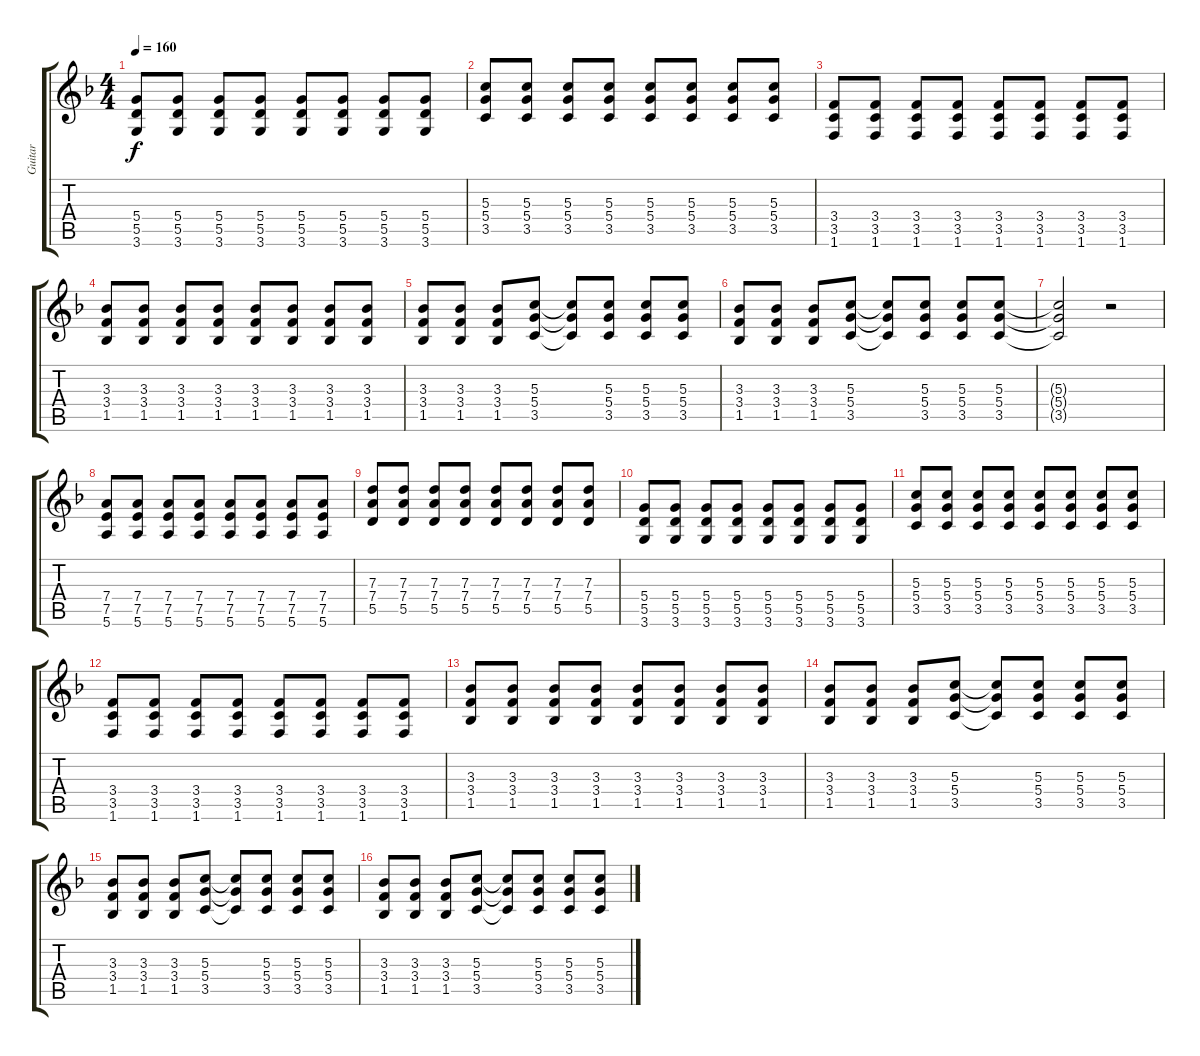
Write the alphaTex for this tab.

\track ("Guitar" "Guitar") {instrument overdrivenguitar}
\staff {score tabs}
\tuning (E4 B3 G3 D3 A2 E2) {hide}
\ts (4 4)
\tempo 160
\clef g2
\ks dminor
(5.4 5.5 3.6).8{dy f} (5.4 5.5 3.6).8 (5.4 5.5 3.6).8 (5.4 5.5 3.6).8 (5.4 5.5 3.6).8 (5.4 5.5 3.6).8 (5.4 5.5 3.6).8 (5.4 5.5 3.6).8 |
(5.3 5.4 3.5).8 (5.3 5.4 3.5).8 (5.3 5.4 3.5).8 (5.3 5.4 3.5).8 (5.3 5.4 3.5).8 (5.3 5.4 3.5).8 (5.3 5.4 3.5).8 (5.3 5.4 3.5).8 |
(3.4 3.5 1.6).8 (3.4 3.5 1.6).8 (3.4 3.5 1.6).8 (3.4 3.5 1.6).8 (3.4 3.5 1.6).8 (3.4 3.5 1.6).8 (3.4 3.5 1.6).8 (3.4 3.5 1.6).8 |
(3.3 3.4 1.5).8 (3.3 3.4 1.5).8 (3.3 3.4 1.5).8 (3.3 3.4 1.5).8 (3.3 3.4 1.5).8 (3.3 3.4 1.5).8 (3.3 3.4 1.5).8 (3.3 3.4 1.5).8 |
(3.3 3.4 1.5).8 (3.3 3.4 1.5).8 (3.3 3.4 1.5).8 (5.3 5.4 3.5).8 (5.3{t} 5.4{t} 3.5{t}).8 (5.3 5.4 3.5).8 (5.3 5.4 3.5).8 (5.3 5.4 3.5).8 |
(3.3 3.4 1.5).8 (3.3 3.4 1.5).8 (3.3 3.4 1.5).8 (5.3 5.4 3.5).8 (5.3{t} 5.4{t} 3.5{t}).8 (5.3 5.4 3.5).8 (5.3 5.4 3.5).8 (5.3 5.4 3.5).8 |
(5.3{t} 5.4{t} 3.5{t}).2 r.2 |
(7.4 7.5 5.6).8 (7.4 7.5 5.6).8 (7.4 7.5 5.6).8 (7.4 7.5 5.6).8 (7.4 7.5 5.6).8 (7.4 7.5 5.6).8 (7.4 7.5 5.6).8 (7.4 7.5 5.6).8 |
(7.3 7.4 5.5).8 (7.3 7.4 5.5).8 (7.3 7.4 5.5).8 (7.3 7.4 5.5).8 (7.3 7.4 5.5).8 (7.3 7.4 5.5).8 (7.3 7.4 5.5).8 (7.3 7.4 5.5).8 |
(5.4 5.5 3.6).8 (5.4 5.5 3.6).8 (5.4 5.5 3.6).8 (5.4 5.5 3.6).8 (5.4 5.5 3.6).8 (5.4 5.5 3.6).8 (5.4 5.5 3.6).8 (5.4 5.5 3.6).8 |
(5.3 5.4 3.5).8 (5.3 5.4 3.5).8 (5.3 5.4 3.5).8 (5.3 5.4 3.5).8 (5.3 5.4 3.5).8 (5.3 5.4 3.5).8 (5.3 5.4 3.5).8 (5.3 5.4 3.5).8 |
(3.4 3.5 1.6).8 (3.4 3.5 1.6).8 (3.4 3.5 1.6).8 (3.4 3.5 1.6).8 (3.4 3.5 1.6).8 (3.4 3.5 1.6).8 (3.4 3.5 1.6).8 (3.4 3.5 1.6).8 |
(3.3 3.4 1.5).8 (3.3 3.4 1.5).8 (3.3 3.4 1.5).8 (3.3 3.4 1.5).8 (3.3 3.4 1.5).8 (3.3 3.4 1.5).8 (3.3 3.4 1.5).8 (3.3 3.4 1.5).8 |
(3.3 3.4 1.5).8 (3.3 3.4 1.5).8 (3.3 3.4 1.5).8 (5.3 5.4 3.5).8 (5.3{t} 5.4{t} 3.5{t}).8 (5.3 5.4 3.5).8 (5.3 5.4 3.5).8 (5.3 5.4 3.5).8 |
(3.3 3.4 1.5).8 (3.3 3.4 1.5).8 (3.3 3.4 1.5).8 (5.3 5.4 3.5).8 (5.3{t} 5.4{t} 3.5{t}).8 (5.3 5.4 3.5).8 (5.3 5.4 3.5).8 (5.3 5.4 3.5).8 |
(3.3 3.4 1.5).8 (3.3 3.4 1.5).8 (3.3 3.4 1.5).8 (5.3 5.4 3.5).8 (5.3{t} 5.4{t} 3.5{t}).8 (5.3 5.4 3.5).8 (5.3 5.4 3.5).8 (5.3 5.4 3.5).8
